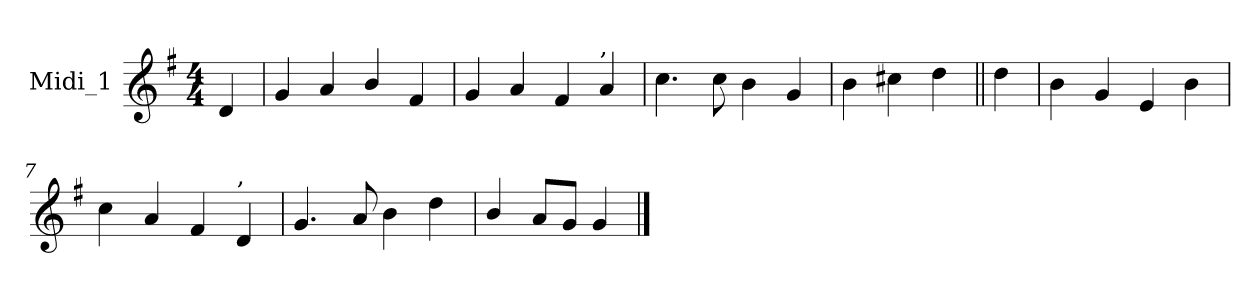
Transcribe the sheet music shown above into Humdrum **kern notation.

**kern
*part1
*staff1
*I"Midi_1
*clefG2
*k[f#]
*G:
*M4/4
=
4d
=1
4g
4a
4b/
4f#
=2
4g
4a
4f#
!LO:TX:a:t=,
4a
=3
4.cc
8cc
4b
4g
=4
4b
4cc#X
4dd
!!LO:LB:g=z
=5||
4dd
=6
4b
4g
4e
4b
=7
4cc
4a
4f#
!LO:TX:a:t=,
4d
=8
4.g
8a
4b
4dd
=9
4b/
8aL
8gJ
4g
==
*-
